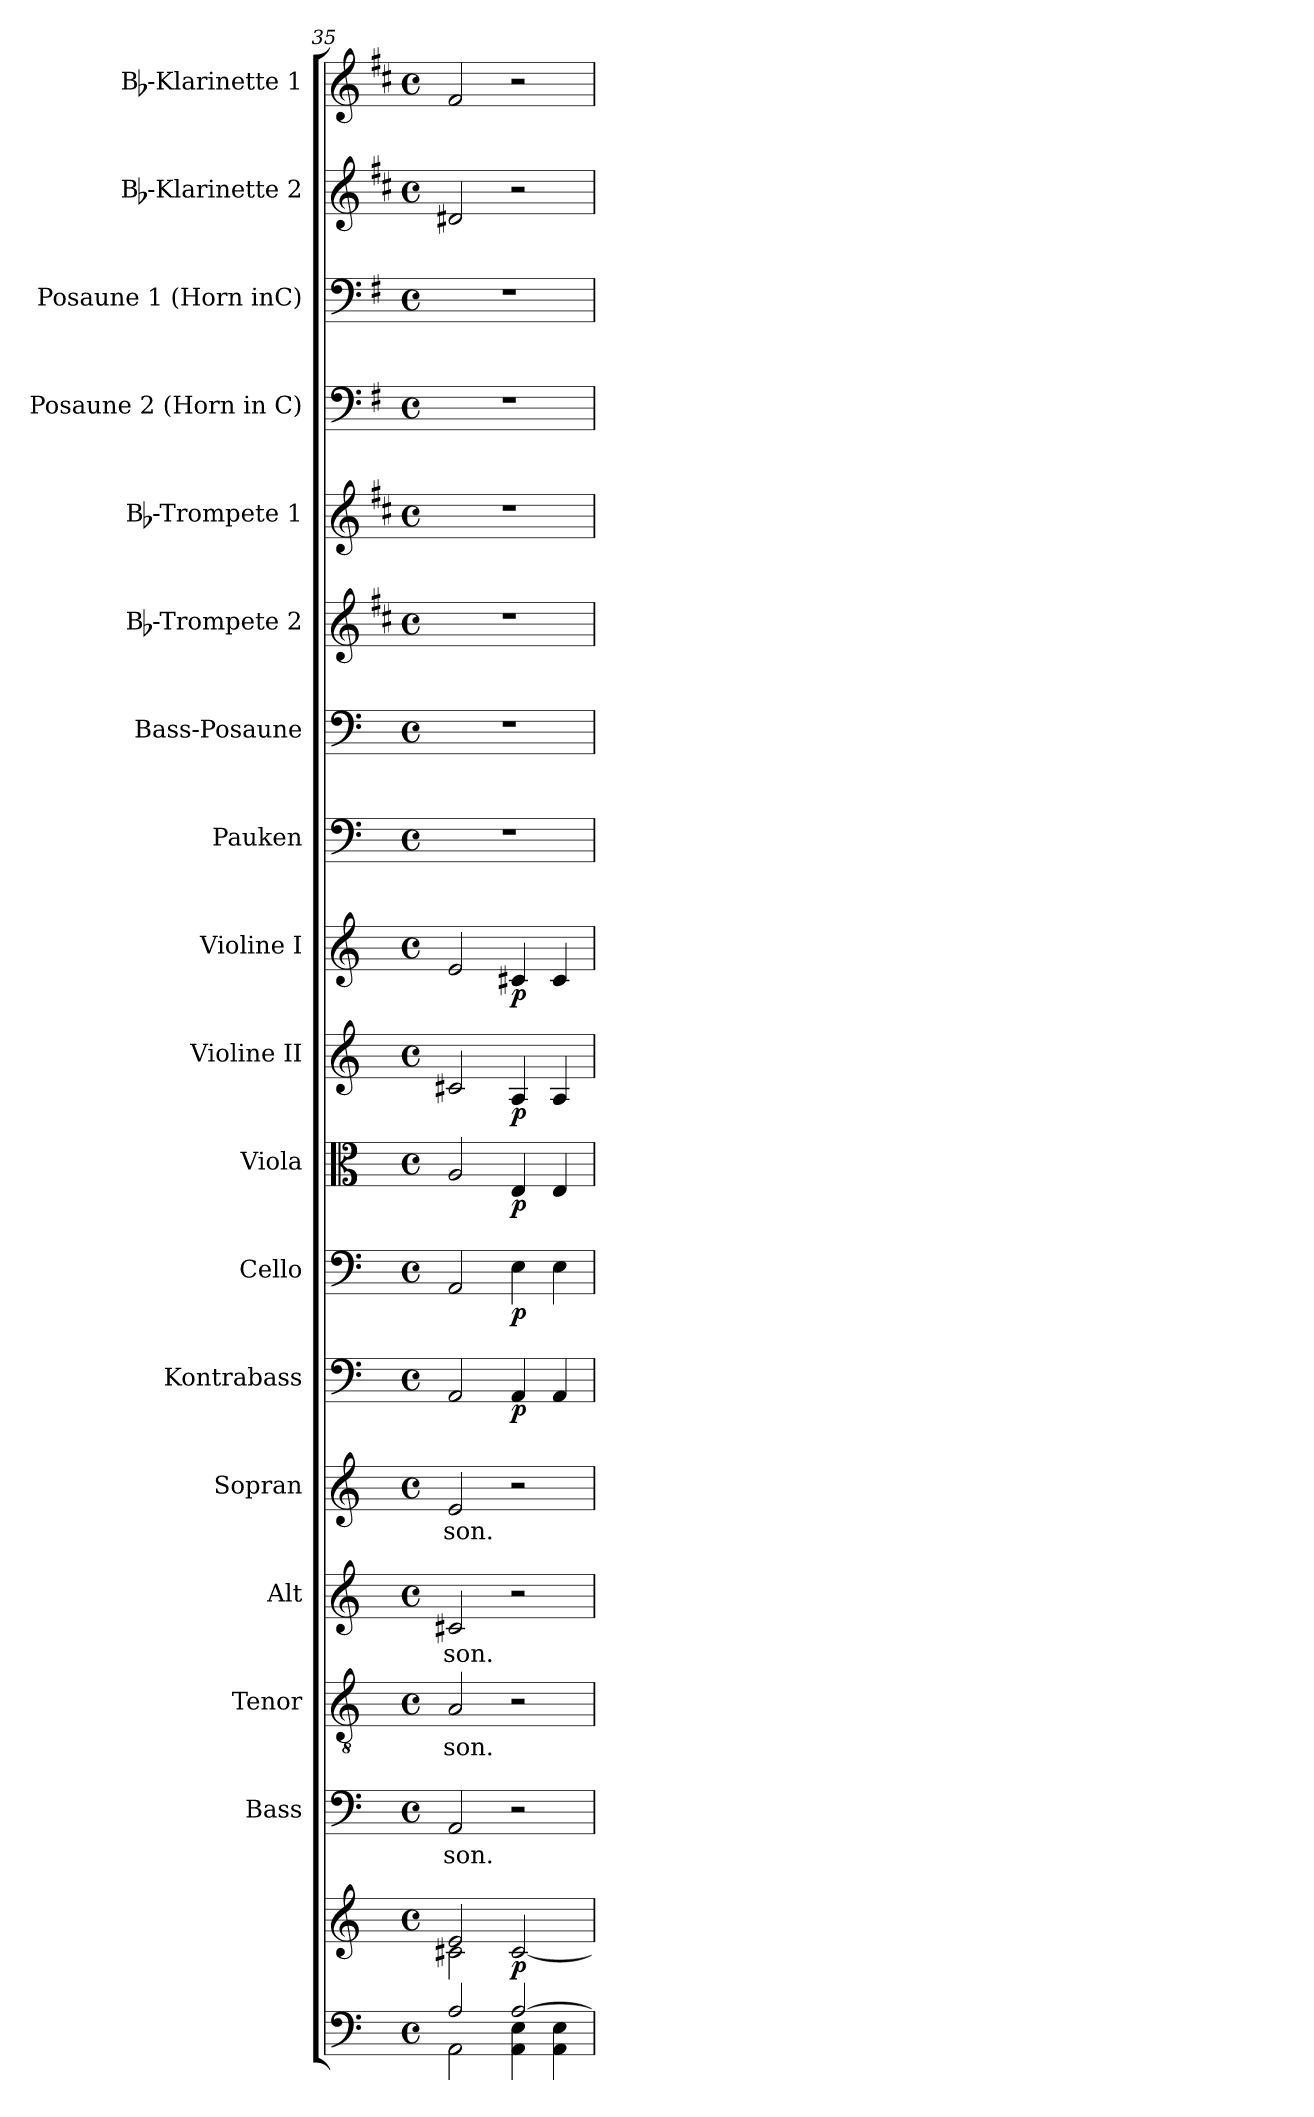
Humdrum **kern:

**kern	**kern	**dynam	**kern	**text	**kern	**text	**kern	**text	**kern	**text	**kern	**dynam	**kern	**dynam	**kern	**dynam	**kern	**dynam	**kern	**dynam	**kern	**kern	**kern	**kern	**kern	**kern	**kern	**kern
*part18	*part18	*part18	*part17	*part17	*part16	*part16	*part15	*part15	*part14	*part14	*part13	*part13	*part12	*part12	*part11	*part11	*part10	*part10	*part9	*part9	*part8	*part7	*part6	*part5	*part4	*part3	*part2	*part1
*staff19	*staff18	*staff18/19	*staff17	*staff17	*staff16	*staff16	*staff15	*staff15	*staff14	*staff14	*staff13	*staff13	*staff12	*staff12	*staff11	*staff11	*staff10	*staff10	*staff9	*staff9	*staff8	*staff7	*staff6	*staff5	*staff4	*staff3	*staff2	*staff1
*	*	*	*I"Bass	*	*I"Tenor	*	*I"Alt	*	*I"Sopran	*	*I"Kontrabass	*	*I"Cello	*	*I"Viola	*	*I"Violine II	*	*I"Violine I	*	*I"Pauken	*I"Bass-Posaune	*I"Bb-Trompete 2	*I"Bb-Trompete 1	*I"Posaune 2 (Horn in C)	*I"Posaune 1 (Horn inC)	*I"Bb-Klarinette 2	*I"Bb-Klarinette 1
*	*	*	*I'B.	*	*I'T.	*	*I'A.	*	*I'S.	*	*I'Kb.	*	*	*	*I'Vla.	*	*I'Vl. II	*	*I'Vl. I	*	*I'Pk.	*I'B-Pos.	*I'Bb Trp. 2	*I'Bb Trp. 1	*I'Pos. 2	*I'Pos. 1	*I'Bb Kl. 2	*I'Bb Kl. 1
*clefF4	*clefG2	*	*clefF4	*	*clefGv2	*	*clefG2	*	*clefG2	*	*clefF4	*	*clefF4	*	*clefC3	*	*clefG2	*	*clefG2	*	*clefF4	*clefF4	*clefG2	*clefG2	*clefF4	*clefF4	*clefG2	*clefG2
*	*	*	*	*	*	*	*	*	*	*	*ITrd7c12	*	*	*	*	*	*	*	*	*	*	*	*ITrd1c2	*ITrd1c2	*ITrd4c7	*ITrd4c7	*ITrd1c2	*ITrd1c2
*k[]	*k[]	*	*k[]	*	*k[]	*	*k[]	*	*k[]	*	*k[]	*	*k[]	*	*k[]	*	*k[]	*	*k[]	*	*k[]	*k[]	*k[]	*k[]	*k[]	*k[]	*k[]	*k[]
*C:	*C:	*	*C:	*	*C:	*	*C:	*	*C:	*	*C:	*	*C:	*	*C:	*	*C:	*	*C:	*	*C:	*C:	*C:	*C:	*C:	*C:	*C:	*C:
*M4/4	*M4/4	*	*M4/4	*	*M4/4	*	*M4/4	*	*M4/4	*	*M4/4	*	*M4/4	*	*M4/4	*	*M4/4	*	*M4/4	*	*M4/4	*M4/4	*M4/4	*M4/4	*M4/4	*M4/4	*M4/4	*M4/4
*met(c)	*met(c)	*	*met(c)	*	*met(c)	*	*met(c)	*	*met(c)	*	*met(c)	*	*met(c)	*	*met(c)	*	*met(c)	*	*met(c)	*	*met(c)	*met(c)	*met(c)	*met(c)	*met(c)	*met(c)	*met(c)	*met(c)
=35	=35	=35	=35	=35	=35	=35	=35	=35	=35	=35	=35	=35	=35	=35	=35	=35	=35	=35	=35	=35	=35	=35	=35	=35	=35	=35	=35	=35
*^	*^	*	*	*	*	*	*	*	*	*	*	*	*	*	*	*	*	*	*	*	*	*	*	*	*	*	*	*
!	!	!	!	!	!	!LO:LY:b	!	!LO:LY:b	!	!LO:LY:b	!	!LO:LY:b	!	!	!	!	!	!	!	!	!	!	!	!	!	!	!	!	!	!
2A/	2AA\	2e/	2c#X\	.	2AA/	-son.	2A/	-son.	2c#X/	-son.	2e/	-son.	2AAA/	.	2AA/	.	2A/	.	2c#X/	.	2e/	.	1r	1r	1r	1r	1r	1r	2c#X/	2e/
!	!	!	!	!LO:DY:b	!	!	!	!	!	!	!	!	!	!LO:DY:b	!	!LO:DY:b	!	!LO:DY:b	!	!LO:DY:b	!	!LO:DY:b	!	!	!	!	!	!	!	!
[>2A/	4AA\ 4E\	[>2c#/	2ryy	p	2r	.	2r	.	2r	.	2r	.	4AAA/	p	4E\	p	4E/	p	4A/	p	4c#X/	p	.	.	.	.	.	.	2r	2r
.	4AA\ 4E\	.	.	.	.	.	.	.	.	.	.	.	4AAA/	.	4E\	.	4E/	.	4A/	.	4c#/	.	.	.	.	.	.	.	.	.
*v	*v	*	*	*	*	*	*	*	*	*	*	*	*	*	*	*	*	*	*	*	*	*	*	*	*	*	*	*	*	*
*	*v	*v	*	*	*	*	*	*	*	*	*	*	*	*	*	*	*	*	*	*	*	*	*	*	*	*	*	*	*
=	=	=	=	=	=	=	=	=	=	=	=	=	=	=	=	=	=	=	=	=	=	=	=	=	=	=	=	=
*-	*-	*-	*-	*-	*-	*-	*-	*-	*-	*-	*-	*-	*-	*-	*-	*-	*-	*-	*-	*-	*-	*-	*-	*-	*-	*-	*-	*-
